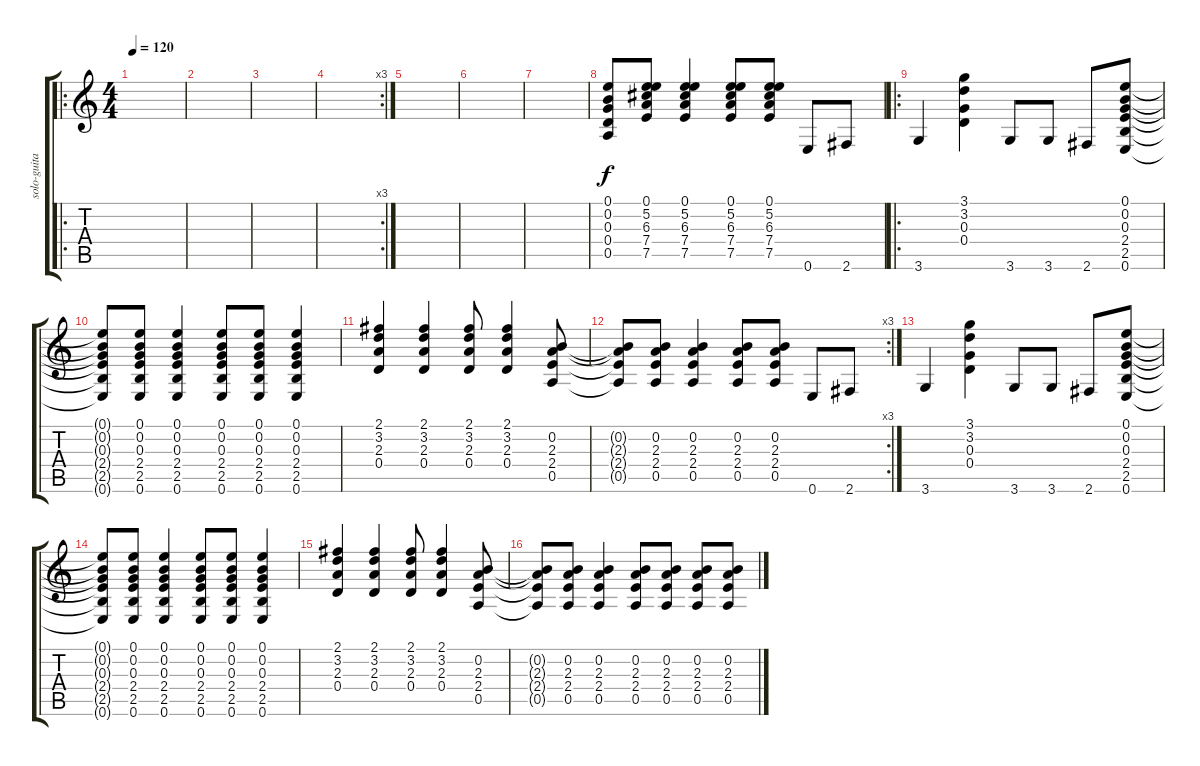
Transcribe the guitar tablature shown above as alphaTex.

\track ("solo-guitar/Eric" "solo-guita") {instrument overdrivenguitar}
\staff {score tabs}
\tuning (E4 B3 G3 D3 A2 E2) {hide}
\ro
\ts (4 4)
\tempo 120
\clef g2
\ks c
|
|
|
\rc 3
|
|
|
|
(0.1 0.2 0.3 0.4 0.5).8 (0.1 5.2 6.3 7.4 7.5).8 (0.1 5.2 6.3 7.4 7.5).4 (0.1 5.2 6.3 7.4 7.5).8 (0.1 5.2 6.3 7.4 7.5).8 0.6.8 2.6.8 |
\ro
3.6.4 (3.1 3.2 0.3 0.4).4 3.6.8 3.6.8 2.6.8 (0.1 0.2 0.3 2.4 2.5 0.6).8 |
(0.1{t} 0.2{t} 0.3{t} 2.4{t} 2.5{t} 0.6{t}).8 (0.1 0.2 0.3 2.4 2.5 0.6).8 (0.1 0.2 0.3 2.4 2.5 0.6).4 (0.1 0.2 0.3 2.4 2.5 0.6).8 (0.1 0.2 0.3 2.4 2.5 0.6).8 (0.1 0.2 0.3 2.4 2.5 0.6).4 |
(2.1 3.2 2.3 0.4).4 (2.1 3.2 2.3 0.4).4 (2.1 3.2 2.3 0.4).8 (2.1 3.2 2.3 0.4).4 (0.2 2.3 2.4 0.5).8 |
\rc 3
(0.2{t} 2.3{t} 2.4{t} 0.5{t}).8 (0.2 2.3 2.4 0.5).8 (0.2 2.3 2.4 0.5).4 (0.2 2.3 2.4 0.5).8 (0.2 2.3 2.4 0.5).8 0.6.8 2.6.8 |
3.6.4 (3.1 3.2 0.3 0.4).4 3.6.8 3.6.8 2.6.8 (0.1 0.2 0.3 2.4 2.5 0.6).8 |
(0.1{t} 0.2{t} 0.3{t} 2.4{t} 2.5{t} 0.6{t}).8 (0.1 0.2 0.3 2.4 2.5 0.6).8 (0.1 0.2 0.3 2.4 2.5 0.6).4 (0.1 0.2 0.3 2.4 2.5 0.6).8 (0.1 0.2 0.3 2.4 2.5 0.6).8 (0.1 0.2 0.3 2.4 2.5 0.6).4 |
(2.1 3.2 2.3 0.4).4 (2.1 3.2 2.3 0.4).4 (2.1 3.2 2.3 0.4).8 (2.1 3.2 2.3 0.4).4 (0.2 2.3 2.4 0.5).8 |
(0.2{t} 2.3{t} 2.4{t} 0.5{t}).8 (0.2 2.3 2.4 0.5).8 (0.2 2.3 2.4 0.5).4 (0.2 2.3 2.4 0.5).8 (0.2 2.3 2.4 0.5).8 (0.2 2.3 2.4 0.5).8 (0.2 2.3 2.4 0.5).8
